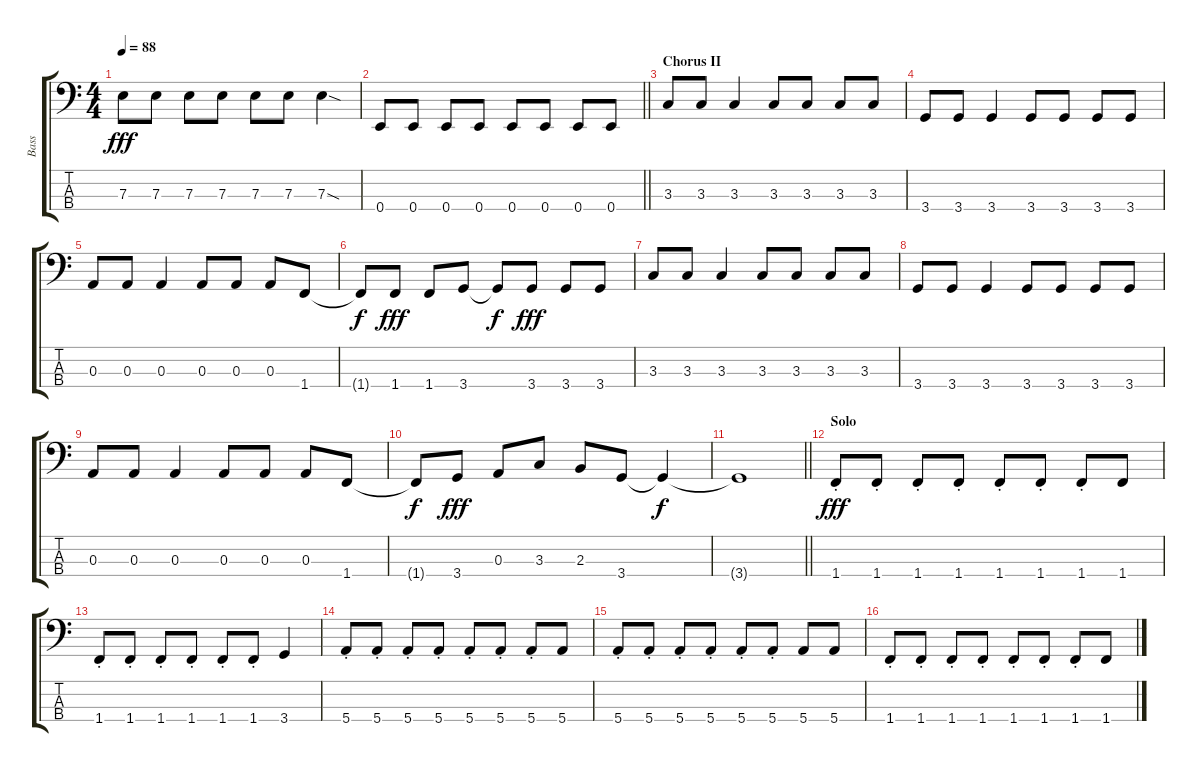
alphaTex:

\track ("Bass" "Bass") {instrument electricbassfinger}
\staff {score tabs}
\tuning (G2 D2 A1 E1) {hide}
\ts (4 4)
\tempo 88
\clef f4
\ks c
7.3.8{dy fff} 7.3.8 7.3.8 7.3.8 7.3.8 7.3.8 7.3{sod}.4 |
\barLineRight lightlight
0.4.8 0.4.8 0.4.8 0.4.8 0.4.8 0.4.8 0.4.8 0.4.8 |
\section ("" "Chorus II")
3.3.8 3.3.8 3.3.4 3.3.8 3.3.8 3.3.8 3.3.8 |
3.4.8 3.4.8 3.4.4 3.4.8 3.4.8 3.4.8 3.4.8 |
0.3.8 0.3.8 0.3.4 0.3.8 0.3.8 0.3.8 1.4.8 |
1.4{t}.8{dy f} 1.4.8{dy fff} 1.4.8 3.4.8 3.4{t}.8{dy f} 3.4.8{dy fff} 3.4.8 3.4.8 |
3.3.8 3.3.8 3.3.4 3.3.8 3.3.8 3.3.8 3.3.8 |
3.4.8 3.4.8 3.4.4 3.4.8 3.4.8 3.4.8 3.4.8 |
0.3.8 0.3.8 0.3.4 0.3.8 0.3.8 0.3.8 1.4.8 |
1.4{t}.8{dy f} 3.4.8{dy fff} 0.3.8 3.3.8 2.3.8 3.4.8 3.4{t}.4{dy f} |
\barLineRight lightlight
3.4{t}.1 |
\section ("" "Solo")
1.4{st}.8{dy fff} 1.4{st}.8 1.4{st}.8 1.4{st}.8 1.4{st}.8 1.4{st}.8 1.4{st}.8 1.4.8 |
1.4{st}.8 1.4{st}.8 1.4{st}.8 1.4{st}.8 1.4{st}.8 1.4{st}.8 3.4.4 |
5.4{st}.8 5.4{st}.8 5.4{st}.8 5.4{st}.8 5.4{st}.8 5.4{st}.8 5.4{st}.8 5.4.8 |
5.4{st}.8 5.4{st}.8 5.4{st}.8 5.4{st}.8 5.4{st}.8 5.4{st}.8 5.4.8 5.4.8 |
1.4{st}.8 1.4{st}.8 1.4{st}.8 1.4{st}.8 1.4{st}.8 1.4{st}.8 1.4{st}.8 1.4.8
